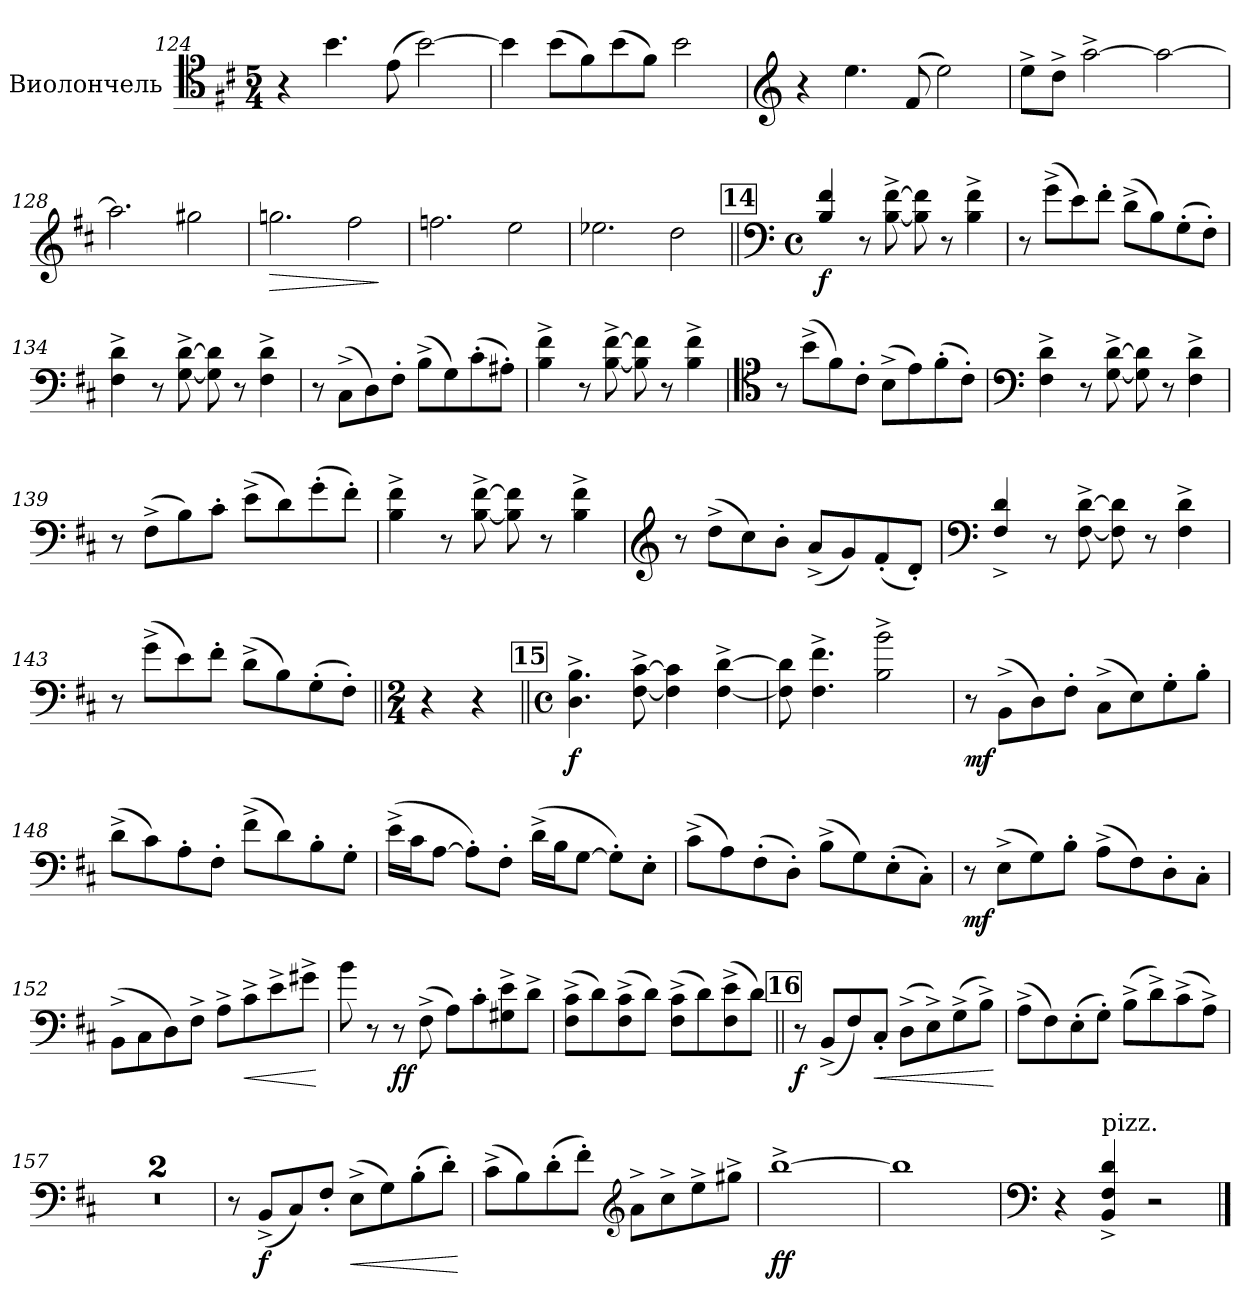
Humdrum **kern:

**kern	**dynam
*part1	*part1
*staff1	*staff1
*I"Виолончель	*
*clefC4	*
*k[f#c#]	*
*M5/4	*
=124	=124
4r	.
4.b\	.
(8e\	.
[2b\)	.
!!LO:LB:g=z
=125	=125
4b\]	.
(8b\L	.
8f#\)	.
(8b\	.
8f#\J)	.
2b\	.
=126	=126
*clefG2	*
4r	.
4.ee\	.
(8f#/	.
2ee\)	.
=127	=127
8ee^\L	.
8dd^\J	.
[2aa^\	.
2aa\_	.
=128	=128
2.aa\]	.
2gg#X\	.
=129	=129
!	!LO:HP:b
2.ggn\	>
2ff#\	.
.	]
=130	=130
2.ffn\	.
2ee\	.
=131	=131
2.ee-X\	.
2dd\	.
!!LO:LB:g=z
!!LO:REH:place=s1:a:B:fs=14:t=14
=132||	=132||
*clefF4	*
*M4/4	*
*met(c)	*
!	!LO:DY:b
4B/ 4f#/	f
8r	.
[8B\^ [8f#\^	.
8B\] 8f#\]	.
8r	.
4B\^ 4f#\^	.
=133	=133
8r	.
(8g^\L	.
8e\)	.
8f#'\J	.
(8d^\L	.
8B\)	.
(8G'\	.
8F#'\J)	.
=134	=134
4F#\^ 4d\^	.
8r	.
[8G\^ [8d\^	.
8G\] 8d\]	.
8r	.
4F#\^ 4d\^	.
=135	=135
8r	.
(8C#^\L	.
8D\)	.
8F#'\J	.
(8B^\L	.
8G\)	.
(8c#'\	.
8A#X'\J)	.
=136	=136
4B\^ 4f#\^	.
8r	.
[8B\^ [8f#\^	.
8B\] 8f#\]	.
8r	.
4B\^ 4f#\^	.
!!LO:LB:g=z
=137	=137
*clefC4	*
8r	.
(8b^\L	.
8f#\)	.
8c#'\J	.
(8B^\L	.
8e\)	.
(8f#'\	.
8c#'\J)	.
=138	=138
*clefF4	*
4F#\^ 4d\^	.
8r	.
[8G\^ [8d\^	.
8G\] 8d\]	.
8r	.
4F#\^ 4d\^	.
=139	=139
8r	.
(8F#^\L	.
8B\)	.
8c#'\J	.
(8e^\L	.
8d\)	.
(8g'\	.
8f#'\J)	.
=140	=140
4B\^ 4f#\^	.
8r	.
[8B\^ [8f#\^	.
8B\] 8f#\]	.
8r	.
4B\^ 4f#\^	.
=141	=141
*clefG2	*
8r	.
(8dd^\L	.
8cc#\)	.
8b'\J	.
(8a^/L	.
8g/)	.
(8f#'/	.
8d'/J)	.
!!LO:LB:g=z
=142	=142
*clefF4	*
4F#/^ 4d/^	.
8r	.
[8F#\^ [8d\^	.
8F#\] 8d\]	.
8r	.
4F#\^ 4d\^	.
=143	=143
8r	.
(8g^\L	.
8e\)	.
8f#'\J	.
(8d^\L	.
8B\)	.
(8G'\	.
8F#'\J)	.
=144||	=144||
*M2/4	*
4r	.
4r	.
!!LO:REH:place=s1:a:B:fs=14:t=15
=145||	=145||
*M4/4	*
*met(c)	*
!	!LO:DY:b
4.D\^ 4.B\^	f
[8F#\^ [8c#\^	.
4F#\] 4c#\]	.
[4F#\^ [4d\^	.
=146	=146
8F#\] 8d\]	.
4.F#\^ 4.f#\^	.
2B\^ 2b\^	.
=147	=147
!	!LO:DY:b
8r	mf
(8BB^\L	.
8D\)	.
8F#'\J	.
(8C#^\L	.
8E\)	.
8G'\	.
8B'\J	.
!!LO:LB:g=z
=148	=148
(8d^\L	.
8c#\)	.
8A'\	.
8F#'\J	.
(8f#^\L	.
8d\)	.
8B'\	.
8G'\J	.
=149	=149
(16e^\LL	.
16c#\J	.
[8A\J	.
8A'\L])	.
8F#'\J	.
(16d^\LL	.
16B\J	.
[8G\J	.
8G'\L])	.
8E'\J	.
=150	=150
(8c#^\L	.
8A\)	.
(8F#'\	.
8D'\J)	.
(8B^\L	.
8G\)	.
(8E'\	.
8C#'\J)	.
=151	=151
!	!LO:DY:b
8r	mf
(8E^\L	.
8G\)	.
8B'\J	.
(8A^\L	.
8F#\)	.
8D'\	.
8C#'\J	.
!!LO:LB:g=z
=152	=152
(8BB^\L	.
8C#\	.
8D\)	.
8F#^\J	.
8A^\L	.
!	!LO:HP:b
8c#^\	<
8e^\	.
8g#X^\J	.
.	[
=153	=153
8b\	.
8r	.
!	!LO:DY:b
8r	ff
(8F#^\	.
8A\L)	.
8c#'\	.
8G#X\^ 8e\^	.
8d^\J	.
=154	=154
(8F#\^ 8c#\^L	.
8d\)	.
(8F#\^ 8c#\^	.
8d\J)	.
(8F#\^ 8c#\^L	.
8d\)	.
(8F#\^ 8e\^	.
8d\J)	.
!!LO:REH:place=s1:a:B:fs=14:t=16
=155||	=155||
!	!LO:DY:b
8r	f
(8BB^/L	.
8F#/)	.
!	!LO:HP:b
8C#'/J	<
(8D^\L	.
8E^\)	.
(8G^\	.
8B^\J)	.
.	[
!!LO:LB:g=z
=156	=156
(8A^\L	.
8F#\)	.
(8E'\	.
8G'\J)	.
(8B^\L	.
8d^\)	.
(8c#^\	.
8A^\J)	.
=157	=157
1r	.
=158	=158
1r	.
=159	=159
8r	.
!	!LO:DY:b
(8BB^/L	f
8C#/)	.
8F#'/J	.
!	!LO:HP:b
(8E^\L	<
8G\)	.
(8B'\	.
8d'\J)	.
.	[
=160	=160
(8c#^\L	.
8B\)	.
(8d'\	.
8f#'\J)	.
*clefG2	*
8a^\L	.
8cc#^\	.
8ee^\	.
8gg#X^\J	.
=161	=161
!	!LO:DY:b
[1bb^	ff
=162	=162
1bb]	.
=163	=163
*clefF4	*
4r	.
!LO:TX:a:t=pizz.	!
4BB/^ 4F#/^ 4d/^	.
2r	.
==	==
*-	*-
